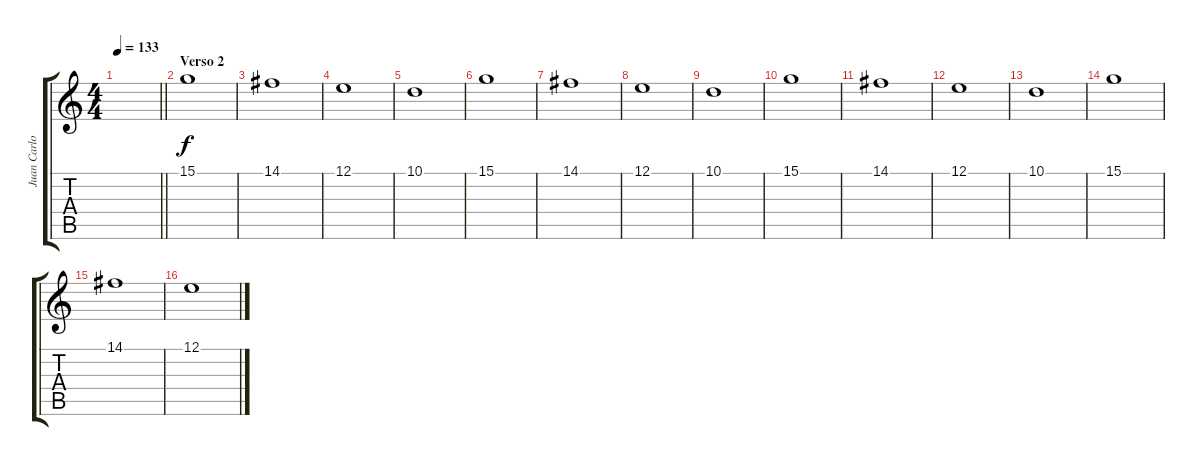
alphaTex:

\track ("Juan Carlos" "Juan Carlo") {instrument rockorgan}
\staff {score tabs}
\tuning (E4 B3 G3 D3 A2 E2) {hide}
\ts (4 4)
\tempo 133
\clef g2
\barLineRight lightlight
\ks c
|
\section ("" "Verso 2")
15.1.1{volume 8} |
14.1.1 |
12.1.1 |
10.1.1 |
15.1.1 |
14.1.1 |
12.1.1 |
10.1.1 |
15.1.1 |
14.1.1 |
12.1.1 |
10.1.1 |
15.1.1 |
14.1.1 |
12.1.1
